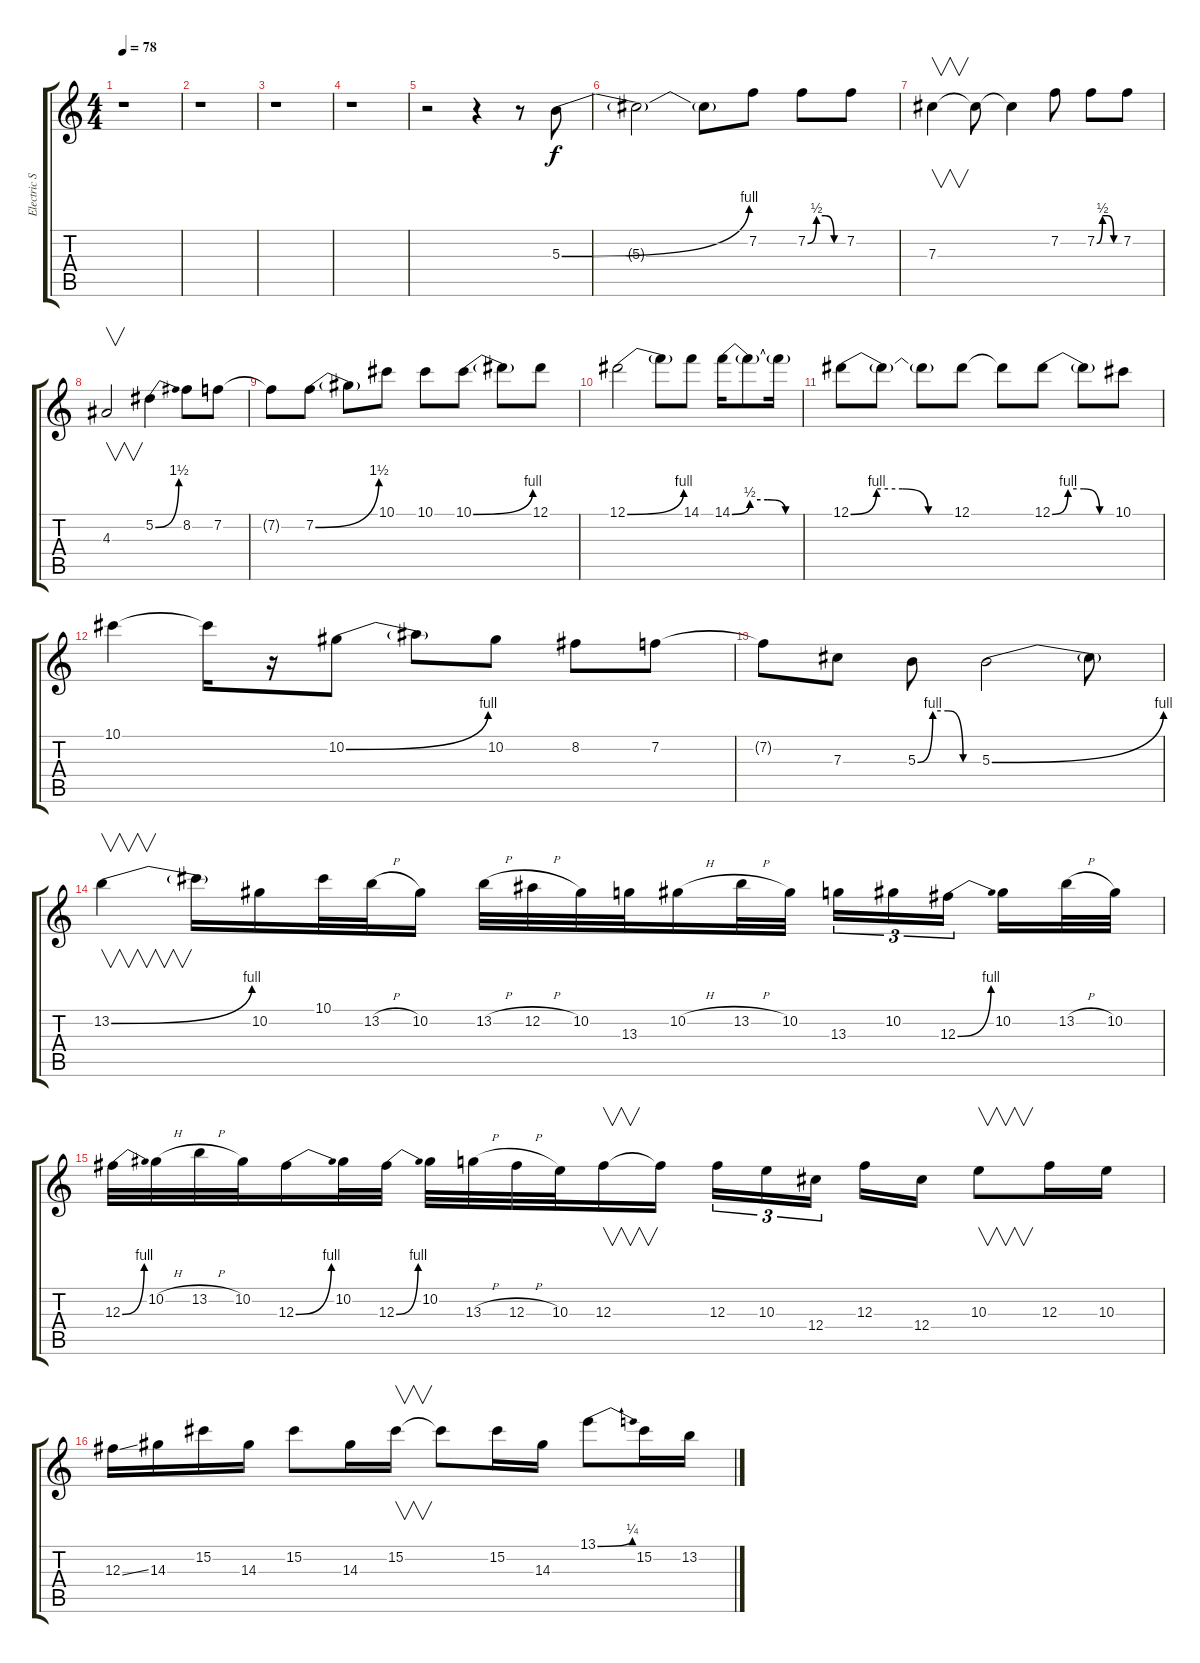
\track ("Electric Slide+Solo" "Electric S") {instrument overdrivenguitar}
\staff {score tabs}
\tuning (Eb4 Bb3 Gb3 Db3 Ab2 Eb2) {hide}
\ts (4 4)
\tempo 78
\clef g2
\ks c
r.1{dy f} |
r.1 |
r.1 |
r.1 |
r.2 r.4 r.8 5.3{be (bend 0 0 60 4)}.8 |
5.3{t}.2 5.3{t}.8 7.2.8 7.2{be (custom 0 0 15 2 30 2 45 0 60 0)}.8 7.2.8 |
7.3.4{v} 7.3{t}.8 7.3{t}.4 7.2.8 7.2{be (custom 0 0 15 2 30 2 45 0 60 0)}.8 7.2.8 |
4.3.2{v} 5.2{be (bend 0 0 60 6)}.4 8.2.8 7.2.8 |
7.2{t}.8 7.2{be (bend 0 0 60 6)}.8 7.2{t}.8 10.1.8 10.1.8 10.1{be (bend 0 0 60 4)}.8 10.1{t}.8 12.1.8 |
12.1{be (bend 0 0 60 4)}.2 12.1{t}.8 14.1.8 14.1{be (custom 0 0 15 2 30 2 45 0 60 0)}.16 14.1{t}.8 14.1{t}.16 |
12.1{be (custom 0 0 15 4 30 4 45 0 60 0)}.8 12.1{t}.8 12.1{t}.8 12.1.8 12.1{t}.8 12.1{be (custom 0 0 15 4 30 4 45 0 60 0)}.8 12.1{t}.8 10.1.8 |
10.1.4 10.1{t}.16 r.16 10.2{be (bend 0 0 60 4)}.8 10.2{t}.8 10.2.8 8.2.8 7.2.8 |
7.2{t}.8 7.3.8 5.3{be (custom 0 0 15 4 30 4 45 0 60 0)}.8 5.3{be (bend 0 0 60 4)}.2 5.3{t}.8 |
13.2{be (bend 0 0 60 4)}.4{v} 13.2{t}.16 10.2.16 10.1.32 13.2{h}.32 10.2.16 13.2{h}.32 12.2{h}.32 10.2.32 13.3.32 10.2{h}.16 13.2{h}.32 10.2.32 13.3.16{tu (3 2)} 10.2.16{tu (3 2)} 12.3{be (bend 0 0 60 4)}.16{tu (3 2)} 10.2.16 13.2{h}.32 10.2.32 |
12.3{be (bend 0 0 60 4)}.32 10.2{h}.32 13.2{h}.32 10.2.32 12.3{be (bend 0 0 60 4)}.16 10.2.32 12.3{be (bend 0 0 60 4)}.32 10.2.32 13.3{h}.32 12.3{h}.32 10.3.32 12.3.16{v} 12.3{t}.16 12.3.16{tu (3 2)} 10.3.16{tu (3 2)} 12.4.16{tu (3 2)} 12.3.16 12.4.16 10.3.8{v} 12.3.16 10.3.16 |
12.3{ss}.16 14.3.16 15.2.16 14.3.16 15.2.8 14.3.16 15.2.16{v} 15.2{t}.8 15.2.16 14.3.16 13.1{be (bend 0 0 60 1)}.8 15.2.16 13.2.16
